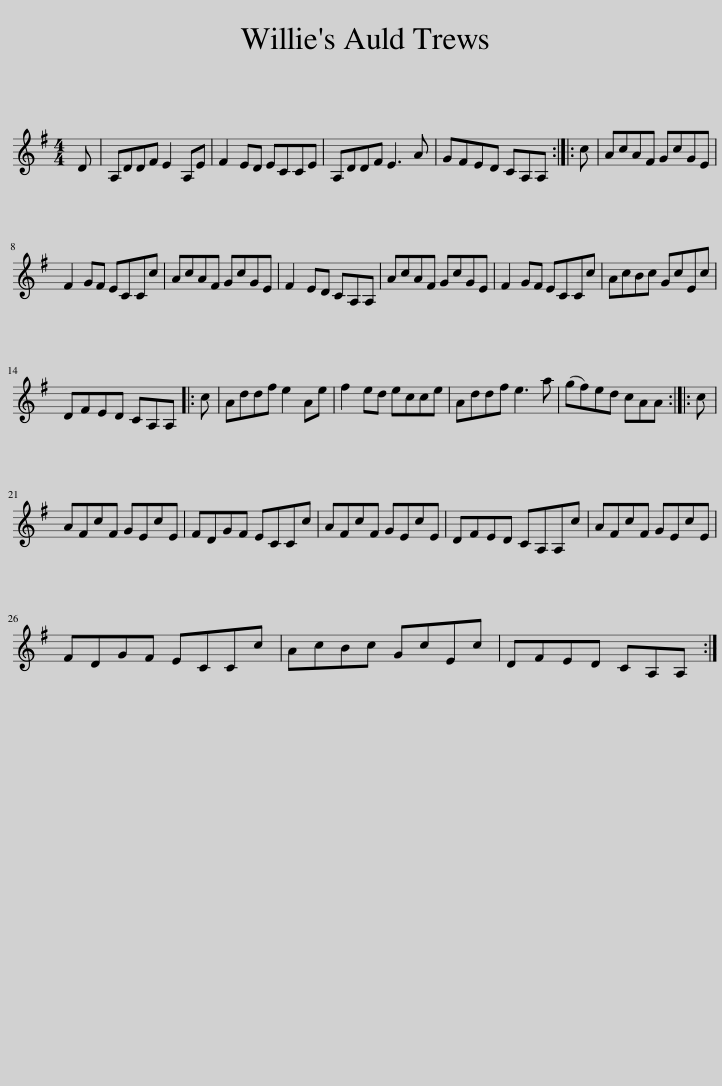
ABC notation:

X:1
L:1/8
M:4/4
I:linebreak $
K:Emin
V:1 treble
V:1
 D | A,DDF E2 A,E | F2 ED ECCE | A,DDF E3 A | GFED CA,A, :: %5
 c | AcAF GcGE |$ F2 GF ECCc | AcAF GcGE | F2 ED CA,A, | %10
 AcAF GcGE | F2 GF ECCc | AcBc GcEc |$ DFED CA,A, |: c | %15
 Addf e2 Ae | f2 ed ecce | Addf e3 a | (gf)ed cAA :: c |$ %20
 AFcF GEcE | FDGF ECCc | AFcF GEcE | DFED CA,A,c | AFcF GEcE |$ %25
 FDGF ECCc | AcBc GcEc | DFED CA,A, :| %28
